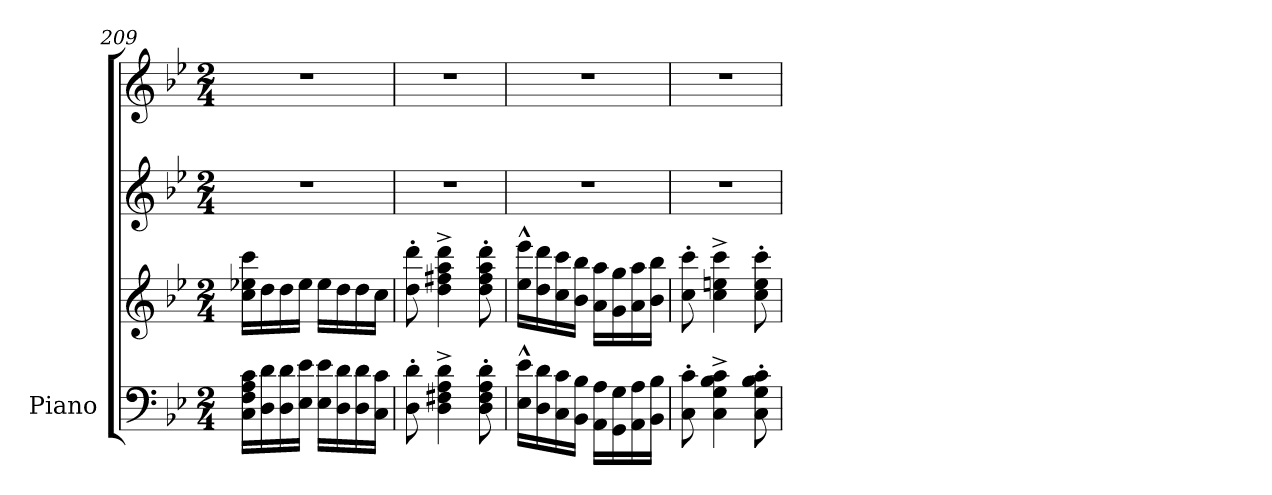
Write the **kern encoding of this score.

**kern	**kern	**kern	**kern
*part1	*part1	*part1	*part1
*staff4	*staff3	*staff2	*staff1
*I"Piano	*	*	*
*I'Pno.	*	*	*
*clefF4	*clefG2	*clefG2	*clefG2
*k[b-e-]	*k[b-e-]	*k[b-e-]	*k[b-e-]
*M2/4	*M2/4	*M2/4	*M2/4
=209	=209	=209	=209
16C\ 16F\ 16A\ 16c\LL	16cc\ 16ee-X\ 16ccc\LL	2r	2r
16D\ 16d\	16dd\	.	.
16D\ 16d\	16dd\	.	.
16E-\ 16e-\JJ	16ee-\JJ	.	.
16E-\ 16e-\LL	16ee-\LL	.	.
16D\ 16d\	16dd\	.	.
16D\ 16d\	16dd\	.	.
16C\ 16c\JJ	16cc\JJ	.	.
=210	=210	=210	=210
*	*	*	*MM100
8D\' 8d\'	8dd\' 8ddd\'	2r	2r
4D\^ 4F#X\^ 4A\^ 4d\^	4dd\^ 4ff#X\^ 4aa\^ 4ddd\^	.	.
8D\' 8F#\' 8A\' 8d\'	8dd\' 8ff#\' 8aa\' 8ddd\'	.	.
!!LO:LB:g=z
=211	=211	=211	=211
16E-\^^ 16e-\^^LL	16ee-\^^ 16eee-\^^LL	2r	2r
16D\ 16d\	16dd\ 16ddd\	.	.
16C\ 16c\	16cc\ 16ccc\	.	.
16BB-\ 16B-\JJ	16b-\ 16bb-\JJ	.	.
16AA\ 16A\LL	16a\ 16aa\LL	.	.
16GG\ 16G\	16g\ 16gg\	.	.
16AA\ 16A\	16a\ 16aa\	.	.
16BB-\ 16B-\JJ	16b-\ 16bb-\JJ	.	.
=212	=212	=212	=212
*	*	*	*MM100
8C\' 8c\'	8cc\' 8ccc\'	2r	2r
4C\^ 4G\^ 4B-\^ 4c\^	4cc\^ 4een\^ 4ccc\^	.	.
8C\' 8G\' 8B-\' 8c\'	8cc\' 8ee\' 8ccc\'	.	.
=	=	=	=
*-	*-	*-	*-
